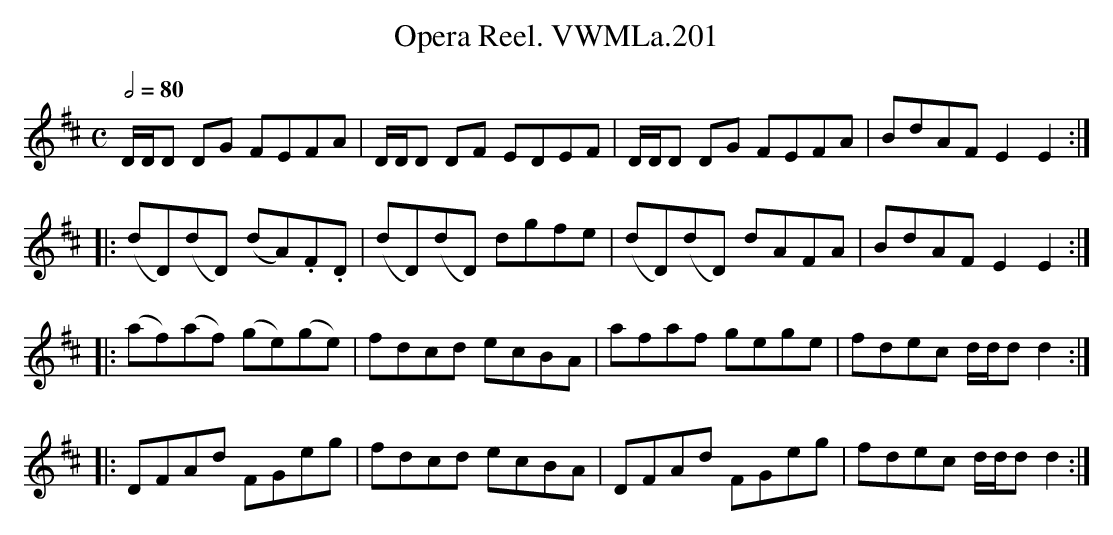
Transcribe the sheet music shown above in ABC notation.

X:1
T:Opera Reel. VWMLa.201
M:C
L:1/8
Q:2/4=80
K:D
D/D/D DG FEFA|D/D/D DF EDEF|\
D/D/D DG FEFA|BdAF E2E2:|
|:(dD)(dD) (dA).F.D|(dD)(dD) dgfe|\
(dD)(dD) dAFA|BdAF E2E2:|
|:(af)(af) (ge)(ge)|fdcd ecBA|\
afaf gege|fdec d/d/dd2:|
|:DFAd FGeg|fdcd ecBA|\
DFAd FGeg|fdec d/d/dd2:|
